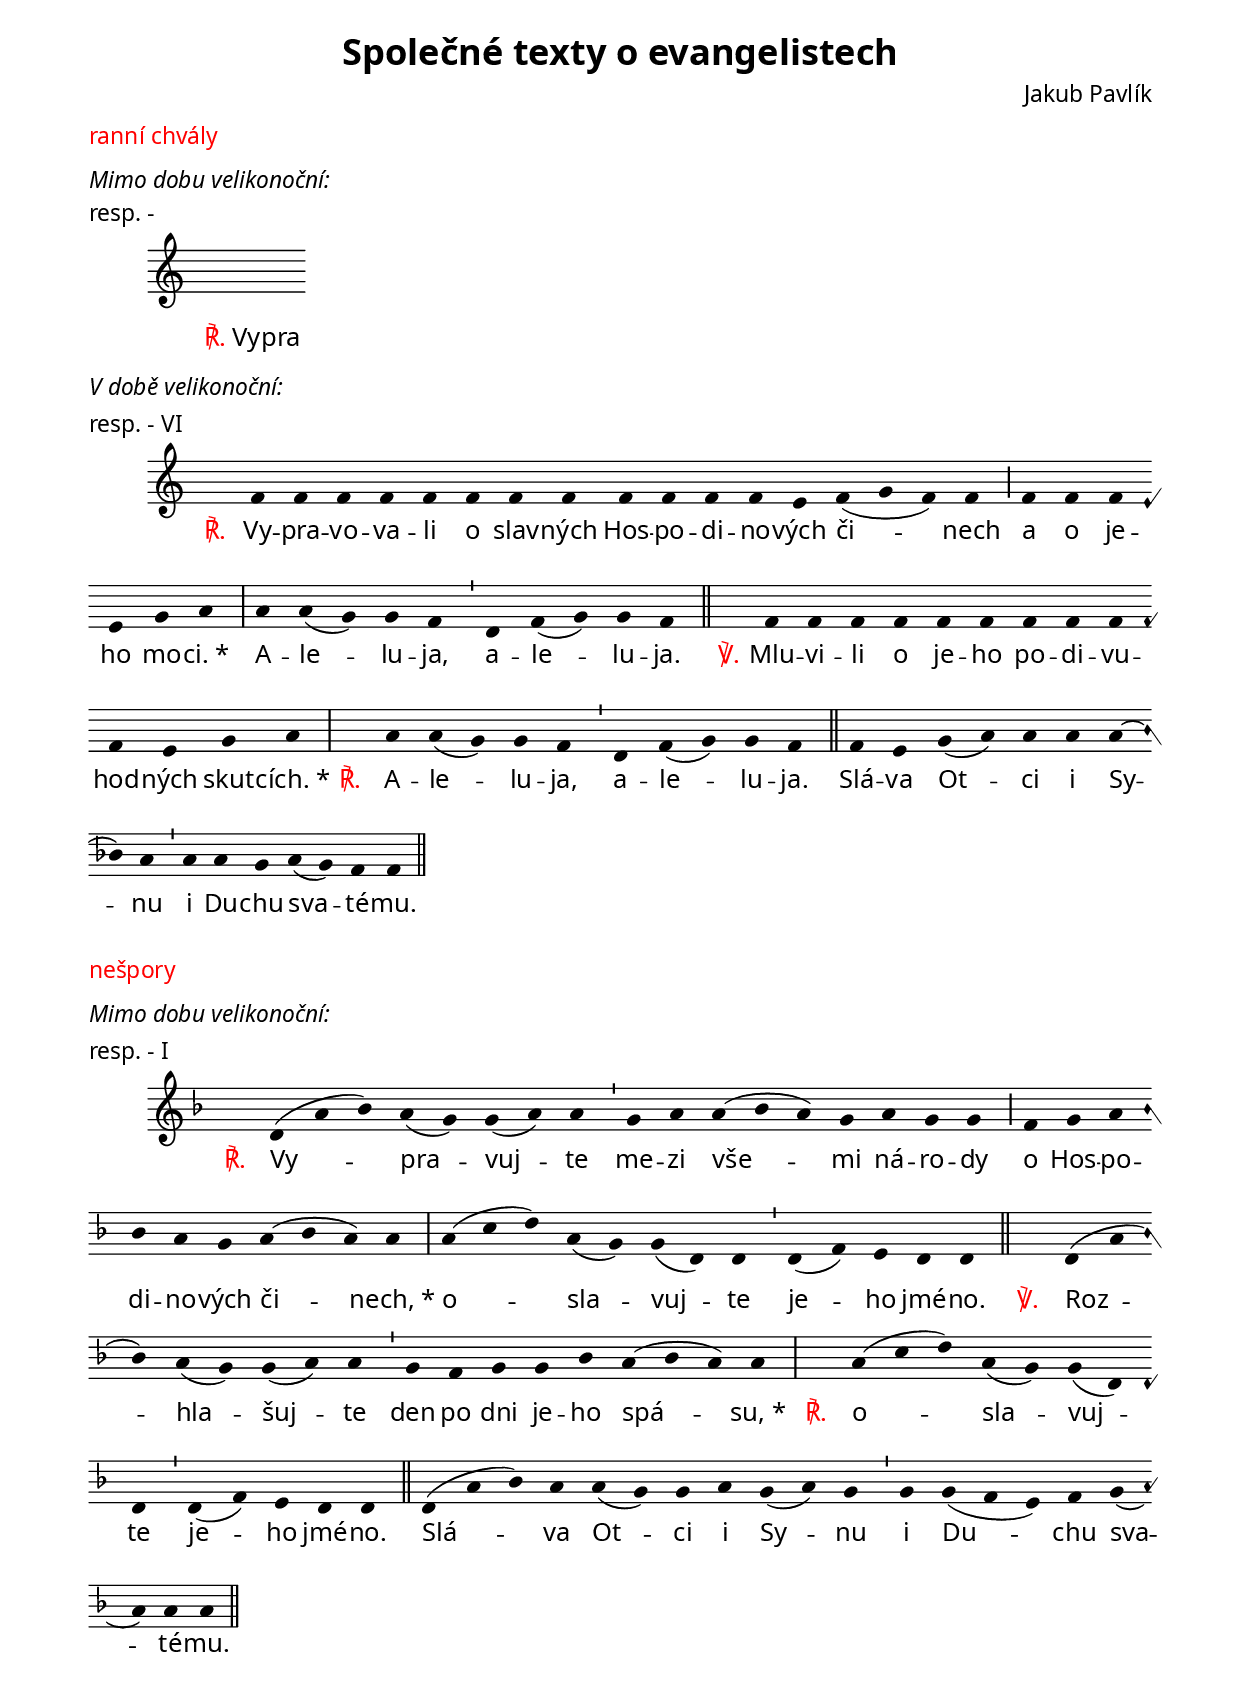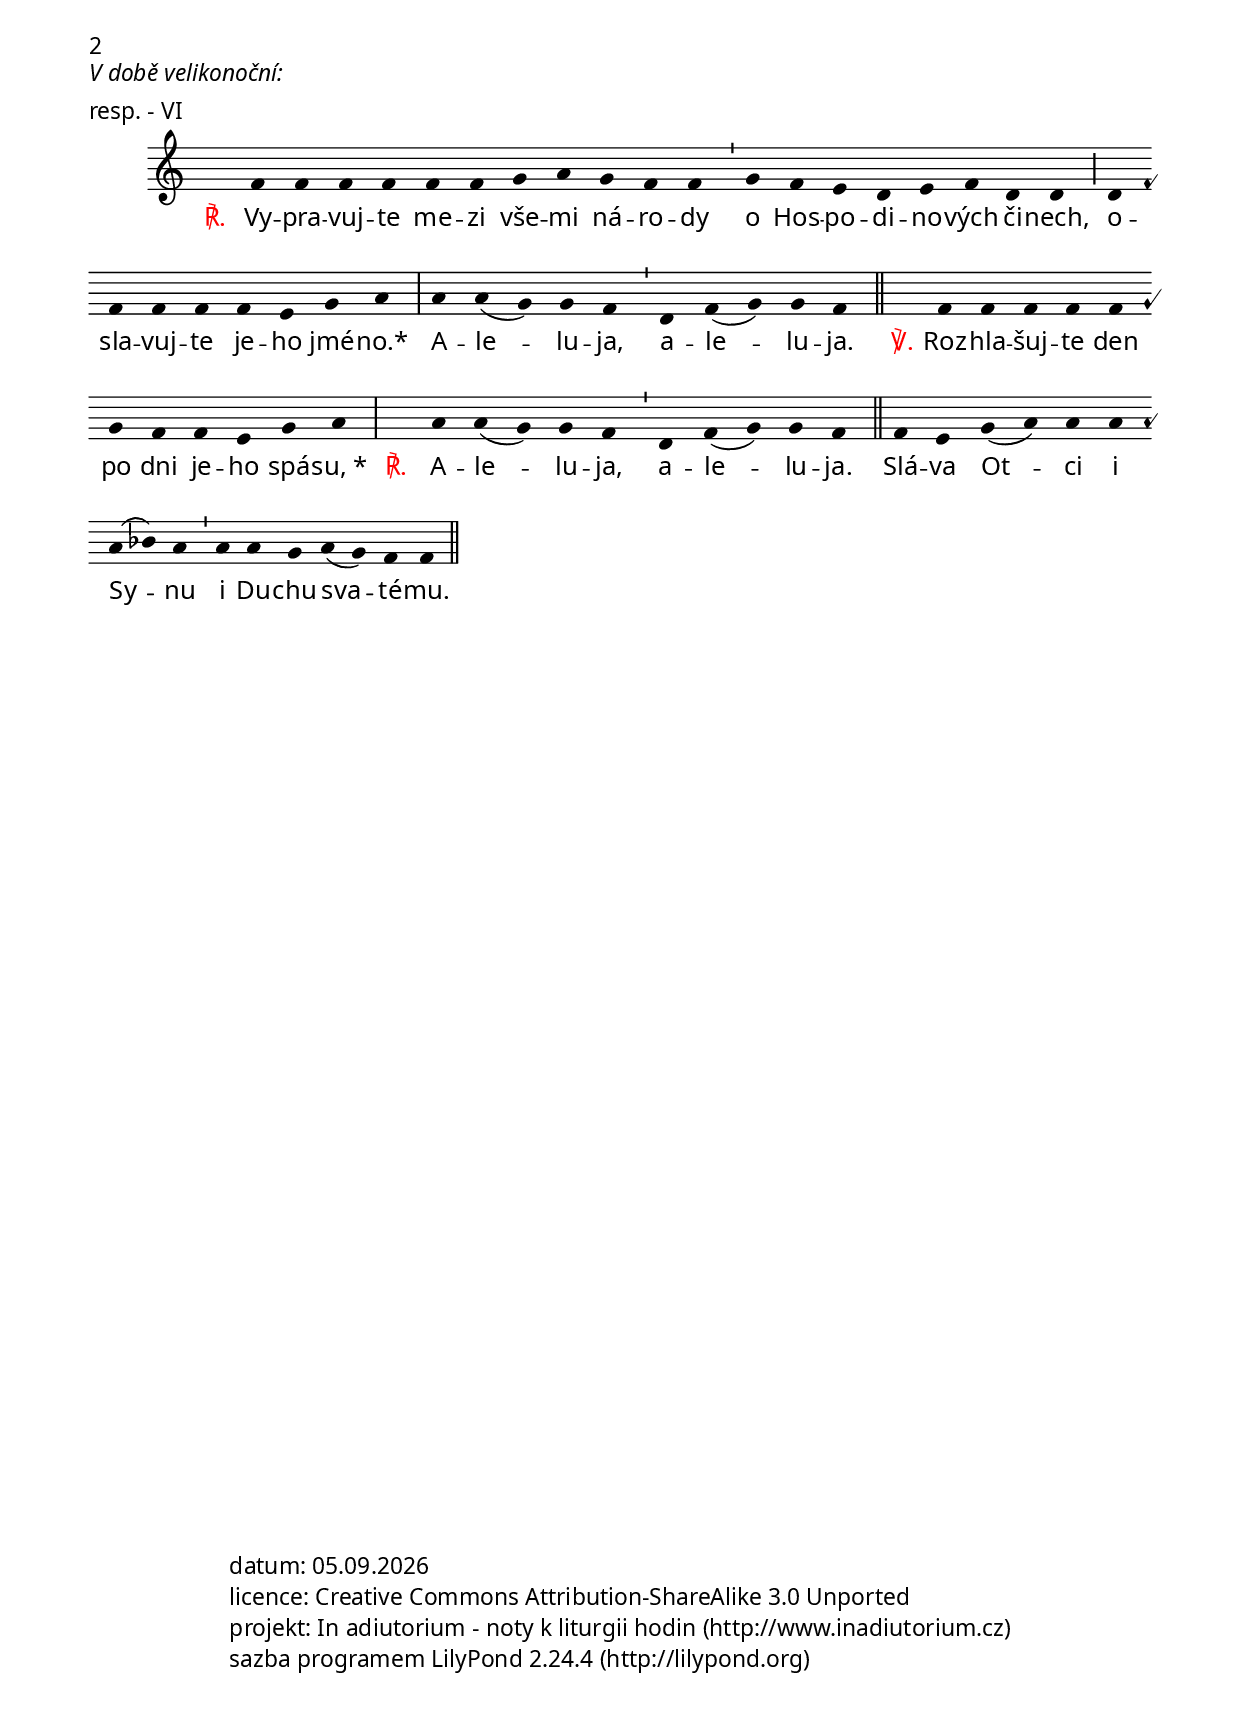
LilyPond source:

\version "2.15.37"

\header {
  title = "Společné texty o evangelistech"
  composer = "Jakub Pavlík"
}

\include "../spolecne.ly"
\include "../dilyresponsorii.ly"

\markup {\nadpisHodinka {"ranní chvály"}}

\score {
  \relative c' {
    \choralniRezim
    
  }
  \addlyrics {
    Sva -- tí e -- van -- ge -- lis -- té
    zkou -- ma -- li moud -- rost dáv -- ných dob
    a do -- klá -- da -- li své vy -- prá -- vě -- ní
    vý -- ro -- ky pro -- ro -- ků.
    
    A -- le -- lu -- ja.
  }
  \header {
    quid = "1. ant."
    modus = ""
    differentia = "" 
    psalmus = "Žalm 63"
    id = ""
    piece = \markup {\sestavTitulek}
  }
}

\score {
  \relative c' {
    \choralniRezim
    
  }
  \addlyrics {
    Bůh nás hlá -- sá -- ním e -- van -- ge -- li -- a po -- vo -- lal k_to -- mu,
    a -- by -- chom u -- vě -- ři -- li v_prav -- du
    a do -- sáh -- li slá -- vy na -- še -- ho Pá -- na Je -- ží -- še Kris -- ta.
    
    A -- le -- lu -- ja.
  }
  \header {
    quid = "2. ant."
    modus = ""
    differentia = "" 
    psalmus = "Dan 3-III"
    id = ""
    piece = \markup {\sestavTitulek}
  }
}

\score {
  \relative c' {
    \choralniRezim
    
  }
  \addlyrics {
    Všich -- ni bu -- dou chvá -- lit je -- jich moud -- rost,
    % tak -- že
    na -- vě -- ky ne -- bu -- de vy -- hla -- ze -- na.
    
    A -- le -- lu -- ja.
  }
  \header {
    quid = "3. ant."
    modus = ""
    differentia = "" 
    psalmus = "Žalm 149"
    id = ""
    piece = \markup {\sestavTitulek}
  }
}

\markup\italic{Mimo dobu velikonoční:}

\score {
  \relative c' {
    \choralniRezim
    
    % R
    \neviditelna a
    
    % V
    \neviditelna a
    
    % R
    \neviditelna a
    
    % Slava
  }
  \addlyrics {
    \Response Vy -- pra -- vo -- va -- li o slav -- ných
    Hos -- po -- di -- no -- vých či -- nech_*
    a o je -- ho mo -- ci.
    \Verse Mlu -- vi -- li o je -- ho po -- di -- vu -- hod -- ných
    skut - cích_*
    \Response a o je -- ho mo -- ci.
    \textRespDoxologie
  }
  \header {
    quid = "resp."
    modus = ""
    id = ""
    piece = \markup {\sestavTitulekResp}
  }
}

\markup\italic{V době velikonoční:}

\score {
  \relative c' {
    \choralniRezim
    
    % R
    \neviditelna f
    f4 f f f f f f f f f f f e f( g f) f \barMaior
    f f f e g a \barMax
    \respVIalelujaResponsum \barFinalis
    % V
    \neviditelna f
    f4 f f f f f f f f f e g a \barMax
    % R
    \neviditelna a
    \respVIalelujaResponsum \barFinalis
    % Slava
    \respVIalelujaDoxologie \barFinalis
  }
  \addlyrics {
    \Response Vy -- pra -- vo -- va -- li o slav -- ných
    Hos -- po -- di -- no -- vých či -- nech
    a o je -- ho mo -- ci._* \textRespAleluja
    \Verse Mlu -- vi -- li o je -- ho po -- di -- vu -- hod -- ných
    skut -- cích._*
    \Response \textRespAleluja
    \textRespDoxologie
  }
  \header {
    quid = "resp."
    modus = "VI"
    id = ""
    piece = \markup {\sestavTitulekResp}
  }
} 

\markup {\nadpisHodinka {"nešpory"}}

\score {
  \relative c' {
    \choralniRezim
    
  }
  \addlyrics {
    Bůh ho svou mi -- los - tí po -- vo -- lal,
    a -- by byl slu -- žeb -- ní -- kem e -- van -- ge -- li -- a.
    
    A -- le -- lu -- ja.
  }
  \header {
    quid = "1. ant."
    modus = ""
    differentia = "" 
    psalmus = "Žalm 116-II"
    id = ""
    piece = \markup {\sestavTitulek}
  }
}

\score {
  \relative c' {
    \choralniRezim
    
  }
  \addlyrics {
    Všech -- no dě -- lám pro hlá -- sá -- ní e -- van -- ge -- li -- a,
    a -- bych zís -- kal po -- díl na je -- ho za -- slí -- be -- ních.
    
    A -- le -- lu -- ja.
  }
  \header {
    quid = "2. ant."
    modus = ""
    differentia = "" 
    psalmus = "Žalm 126"
    id = ""
    piece = \markup {\sestavTitulek}
  }
}

\score {
  \relative c' {
    \choralniRezim
    
  }
  \addlyrics {
    By -- la mi dá -- na mi -- lost:
    zvěs -- to -- vat po -- ha -- nům
    ne -- vy -- sti -- ži -- tel -- né Kris -- to -- vo bo -- hat -- ství.
    
    A -- le -- lu -- ja.
  }
  \header {
    quid = "3. ant."
    modus = ""
    differentia = "" 
    psalmus = "Ef 1"
    id = ""
    piece = \markup {\sestavTitulek}
  }
}

% Responsorium je z commune o apostolech

\markup\italic{Mimo dobu velikonoční:}

\score {
  \relative c' {
    \choralniRezim
    \key f \major
    % R
    \neviditelna d
    d4( a' bes) a( g) g( a) a \barMin
    g a a( bes a) g a g g \barMaior
    f g a bes a g a( bes a) a \barMax
    a( c d) a( g) g( d) d \barMin d( f) e d d \barFinalis
    % V
    \neviditelna a
    d( a' bes) a( g) g( a) a \barMin g f g g bes a( bes a) a \barMax
    % R
    \neviditelna a
    a( c d) a( g) g( d) d \barMin d( f) e d d \barFinalis
    % Slava
    d4( a' bes) a a( g) g a g( a) g \barMin g g( f e) f g( a) a a \barFinalis
  }
  \addlyrics {
    \Response Vy -- pra -- vuj -- te 
    me -- zi vše -- mi ná -- ro -- dy
    o Hos -- po -- di -- no -- vých či -- nech,_*
    o -- sla -- vuj -- te je -- ho jmé -- no.
    \Verse Roz -- hla -- šuj -- te den po dni je -- ho spá -- su,_*
    \Response o -- sla -- vuj -- te je -- ho jmé -- no.
    \textRespDoxologie
  }
  \header {
    quid = "resp."
    modus = "I"
    id = ""
    piece = \markup {\sestavTitulekResp}
  }
}

\markup\italic{V době velikonoční:}

\score {
  \relative c' {
    \choralniRezim
    
    % R
    \neviditelna f
    f f f f f f g a g f f \barMin 
    g f e d e f d d \barMaior
    d f f f f e g a \barMax
    \respVIalelujaResponsum \barFinalis
    % V
    \neviditelna f
    f f f f f g f f e g a \barMax
    % R
    \neviditelna a
    \respVIalelujaResponsum \barFinalis
    % Slava
    \respVIalelujaDoxologie \barFinalis
  }
  \addlyrics {
    \Response Vy -- pra -- vuj -- te me -- zi vše -- mi ná -- ro -- dy
    o Hos -- po -- di -- no -- vých či -- nech,
    o -- sla -- vuj -- te je -- ho jmé -- no.* \textRespAleluja
    \Verse Roz -- hla -- šuj -- te den po dni je -- ho spá -- su,_*
    \Response \textRespAleluja
    \textRespDoxologie
  }
  \header {
    quid = "resp."
    modus = "VI"
    id = ""
    piece = \markup {\sestavTitulekResp}
  }
} 